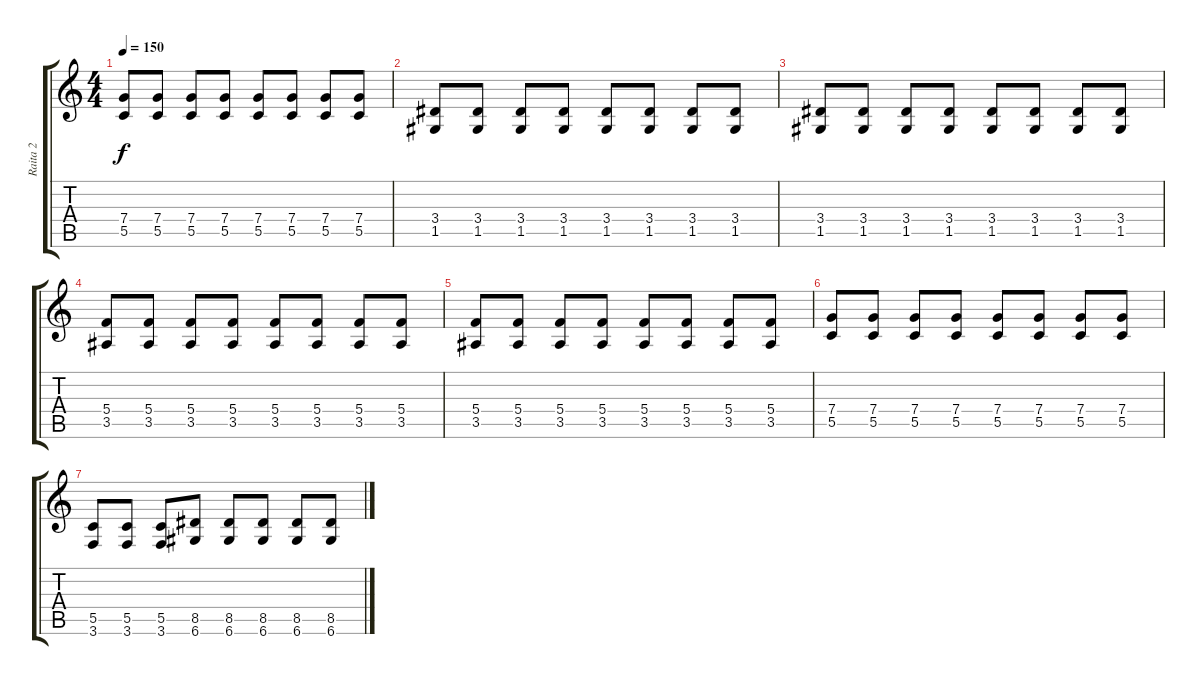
\track ("Raita 2" "Raita 2") {instrument distortionguitar}
\staff {score tabs}
\tuning (D4 A3 F3 C3 G2 D2) {hide}
\ts (4 4)
\tempo 150
\clef g2
\ks c
(7.4 5.5).8{dy f volume 1} (7.4 5.5).8 (7.4 5.5).8 (7.4 5.5).8 (7.4 5.5).8 (7.4 5.5).8 (7.4 5.5).8 (7.4 5.5).8 |
(3.4 1.5).8{volume 0} (3.4 1.5).8 (3.4 1.5).8 (3.4 1.5).8 (3.4 1.5).8 (3.4 1.5).8 (3.4 1.5).8 (3.4 1.5).8 |
(3.4 1.5).8 (3.4 1.5).8 (3.4 1.5).8 (3.4 1.5).8 (3.4 1.5).8 (3.4 1.5).8 (3.4 1.5).8 (3.4 1.5).8 |
(5.4 3.5).8{volume 1} (5.4 3.5).8 (5.4 3.5).8 (5.4 3.5).8 (5.4 3.5).8 (5.4 3.5).8 (5.4 3.5).8 (5.4 3.5).8 |
(5.4 3.5).8 (5.4 3.5).8 (5.4 3.5).8 (5.4 3.5).8 (5.4 3.5).8 (5.4 3.5).8 (5.4 3.5).8 (5.4 3.5).8 |
(7.4 5.5).8 (7.4 5.5).8 (7.4 5.5).8 (7.4 5.5).8 (7.4 5.5).8 (7.4 5.5).8 (7.4 5.5).8 (7.4 5.5).8 |
(5.5 3.6).8 (5.5 3.6).8 (5.5 3.6).8 (8.5 6.6).8 (8.5 6.6).8 (8.5 6.6).8 (8.5 6.6).8 (8.5 6.6).8
